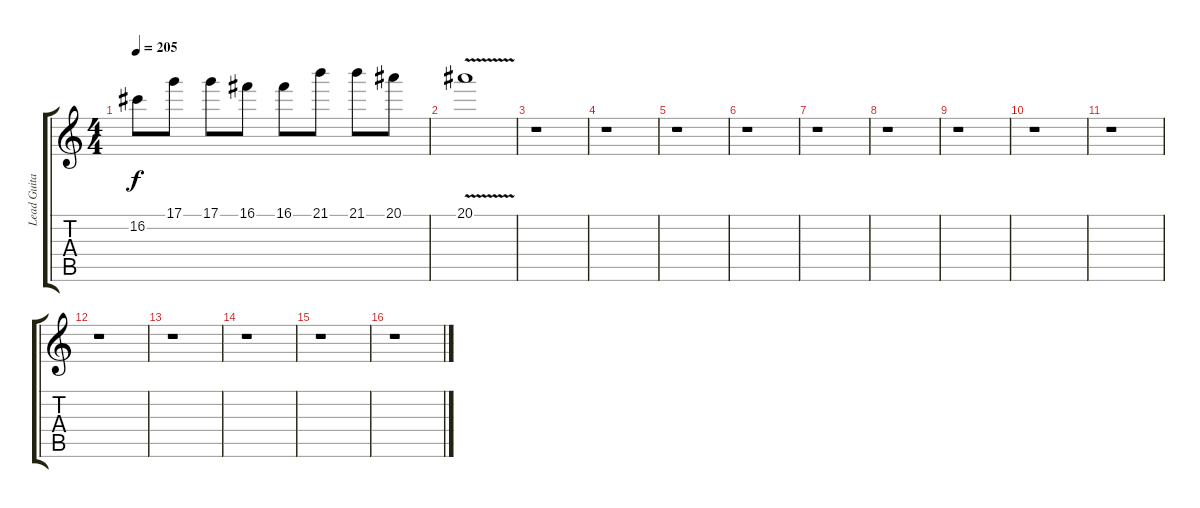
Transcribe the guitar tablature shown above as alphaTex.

\track ("Lead Guitar II" "Lead Guita") {instrument distortionguitar}
\staff {score tabs}
\tuning (D4 A3 F3 C3 G2 D2) {hide}
\ts (4 4)
\tempo 205
\clef g2
\ks c
16.2.8{dy f} 17.1.8 17.1.8 16.1.8 16.1.8 21.1.8 21.1.8 20.1.8 |
20.1{v}.1 |
r.1 |
r.1 |
r.1 |
r.1 |
r.1 |
r.1 |
r.1 |
r.1 |
r.1 |
r.1 |
r.1 |
r.1 |
r.1 |
r.1
